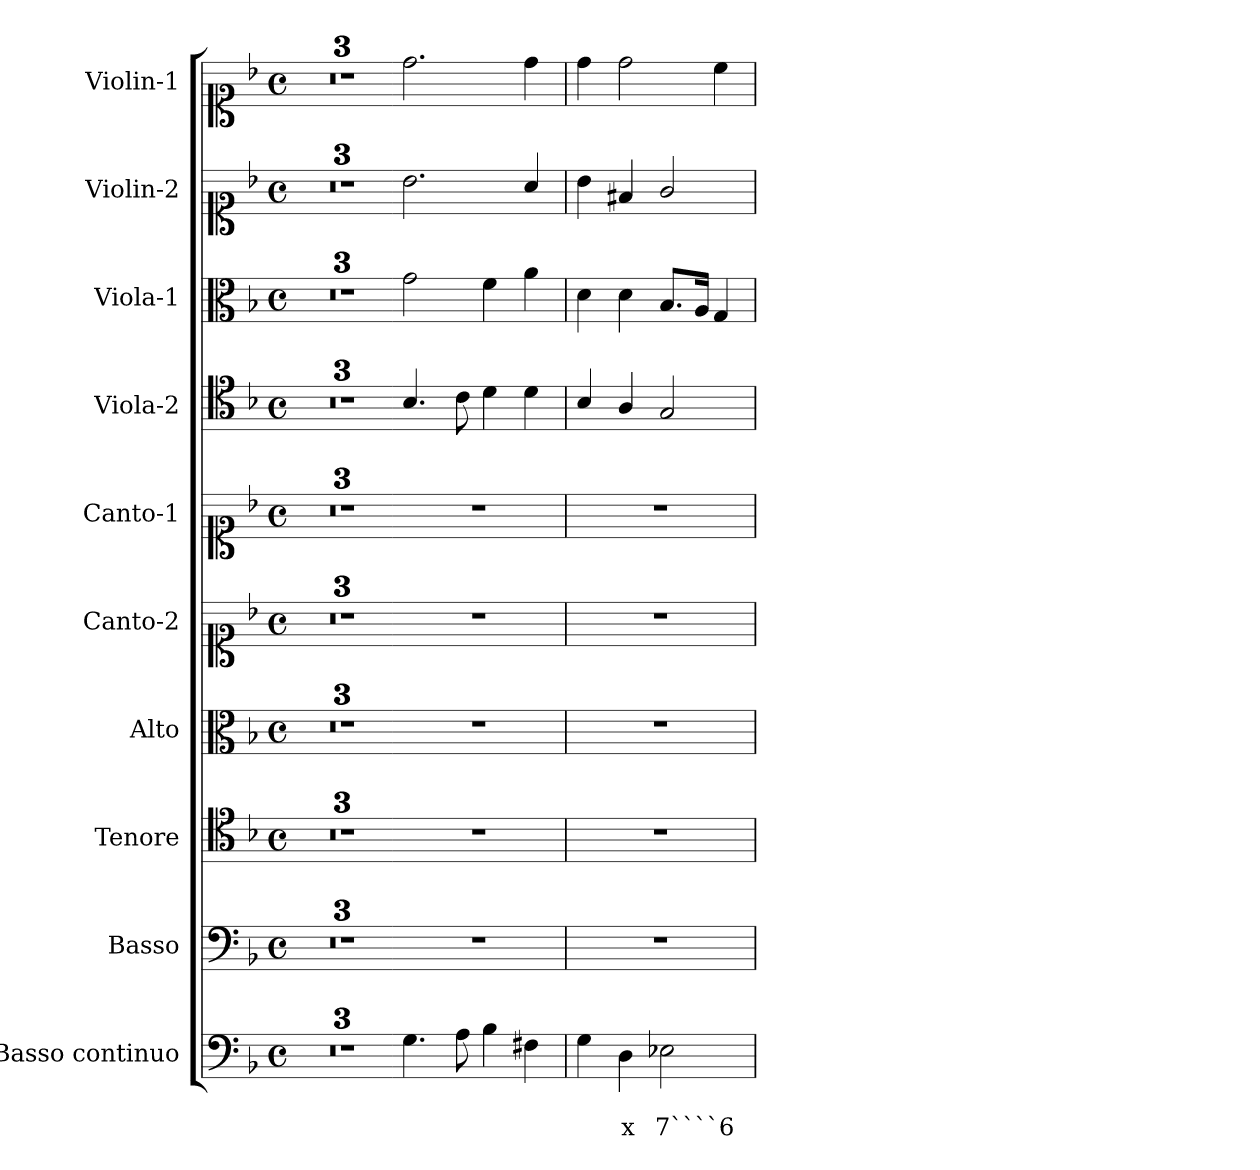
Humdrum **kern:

**kern	**text	**text	**kern	**kern	**kern	**kern	**kern	**kern	**kern	**kern	**kern
*part10	*part10	*part10	*part9	*part8	*part7	*part6	*part5	*part4	*part3	*part2	*part1
*staff10	*staff10	*staff10	*staff9	*staff8	*staff7	*staff6	*staff5	*staff4	*staff3	*staff2	*staff1
*I"Basso continuo	*	*	*I"Basso	*I"Tenore	*I"Alto	*I"Canto-2	*I"Canto-1	*I"Viola-2	*I"Viola-1	*I"Violin-2	*I"Violin-1
*	*	*	*I'B	*I'T	*I'A	*I'C2	*I'C1	*I'Va2	*I'Va1	*I'Vi2	*I'Vi1
*clefF4	*	*	*clefF4	*clefC4	*clefC3	*clefC1	*clefC1	*clefC4	*clefC3	*clefC1	*clefC1
*k[b-]	*	*	*k[b-]	*k[b-]	*k[b-]	*k[b-]	*k[b-]	*k[b-]	*k[b-]	*k[b-]	*k[b-]
*F:	*	*	*F:	*F:	*F:	*F:	*F:	*F:	*F:	*F:	*F:
*M4/4	*	*	*M4/4	*M4/4	*M4/4	*M4/4	*M4/4	*M4/4	*M4/4	*M4/4	*M4/4
*met(c)	*	*	*met(c)	*met(c)	*met(c)	*met(c)	*met(c)	*met(c)	*met(c)	*met(c)	*met(c)
=1	=1	=1	=1	=1	=1	=1	=1	=1	=1	=1	=1
1ryy	.	.	1ryy	1ryy	1ryy	1ryy	1ryy	1ryy	1ryy	1ryy	1ryy
=2	=2	=2	=2	=2	=2	=2	=2	=2	=2	=2	=2
1r	.	.	1r	1r	1r	1r	1r	1r	1r	1r	1r
=3	=3	=3	=3	=3	=3	=3	=3	=3	=3	=3	=3
*	*	*	*	*clefGv2	*clefG2	*clefG2	*clefG2	*clefC3	*	*clefG2	*clefG2
1ryy	.	.	1ryy	1ryy	1ryy	1ryy	1ryy	1ryy	1ryy	1ryy	1ryy
=3X1-	=3X1-	=3X1-	=3X1-	=3X1-	=3X1-	=3X1-	=3X1-	=3X1-	=3X1-	=3X1-	=3X1-
4.G\	.	.	1r	1r	1r	1r	1r	4.B-/	2g\	2.b-\	2.dd\
8A\	.	.	.	.	.	.	.	8c\	.	.	.
4B-\	.	.	.	.	.	.	.	4d\	4f\	.	.
4F#X\	.	.	.	.	.	.	.	4d\	4a\	4a/	4dd\
=4	=4	=4	=4	=4	=4	=4	=4	=4	=4	=4	=4
4G\	.	.	1r	1r	1r	1r	1r	4B-/	4d\	4b-\	4dd\
!	!	!LO:LY:b	!	!	!	!	!	!	!	!	!
4D\	.	x	.	.	.	.	.	4A/	4d\	4f#X/	2dd\
!	!	!LO:LY:b	!	!	!	!	!	!	!	!	!
2E-X\	.	7````6	.	.	.	.	.	2G/	8.B-/L	2g/	.
.	.	.	.	.	.	.	.	.	16A/Jk	.	.
.	.	.	.	.	.	.	.	.	4G/	.	4cc\
=	=	=	=	=	=	=	=	=	=	=	=
*-	*-	*-	*-	*-	*-	*-	*-	*-	*-	*-	*-
